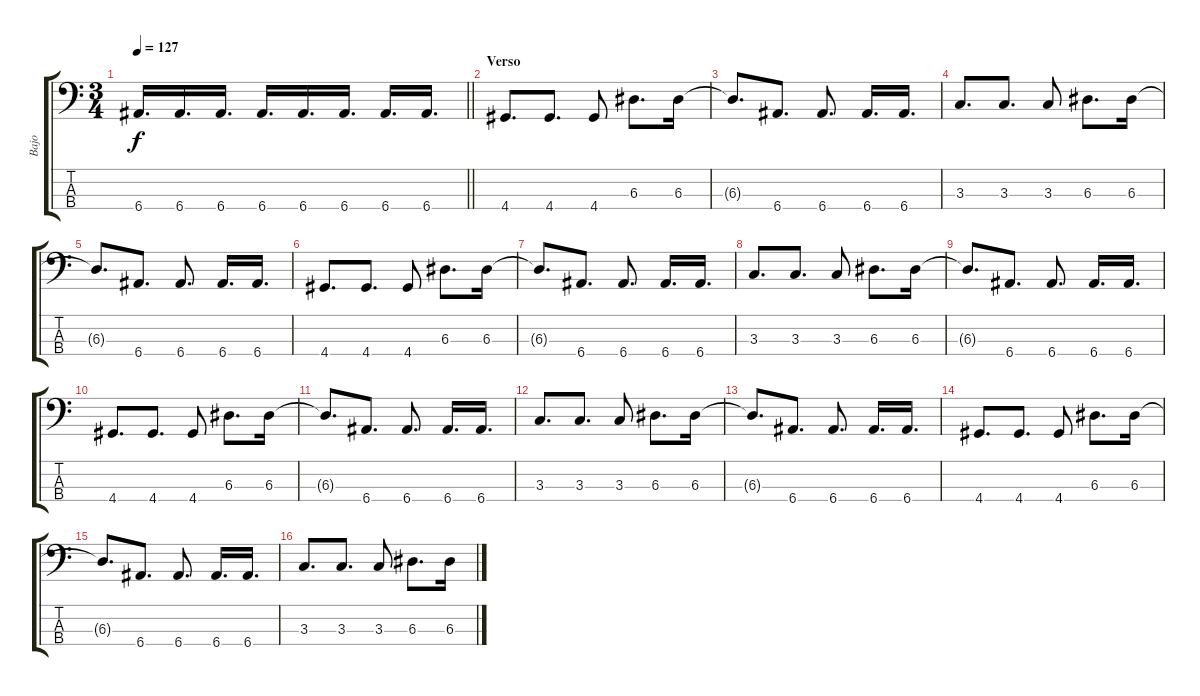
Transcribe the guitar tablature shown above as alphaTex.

\track ("Bajo" "Bajo") {instrument electricbasspick}
\staff {score tabs}
\tuning (G2 D2 A1 E1) {hide}
\ts (3 4)
\tempo 127
\clef f4
\barLineRight lightlight
\ks c
6.4.16{d dy f} 6.4.16{d} 6.4.16{d} 6.4.16{d} 6.4.16{d} 6.4.16{d} 6.4.16{d} 6.4.16{d} |
\section ("" "Verso")
4.4.8{d} 4.4.8{d} 4.4.8 6.3.8{d} 6.3.16 |
6.3{t}.8{d} 6.4.8{d} 6.4.8{d} 6.4.16{d} 6.4.16{d} |
3.3.8{d} 3.3.8{d} 3.3.8 6.3.8{d} 6.3.16 |
6.3{t}.8{d} 6.4.8{d} 6.4.8{d} 6.4.16{d} 6.4.16{d} |
4.4.8{d} 4.4.8{d} 4.4.8 6.3.8{d} 6.3.16 |
6.3{t}.8{d} 6.4.8{d} 6.4.8{d} 6.4.16{d} 6.4.16{d} |
3.3.8{d} 3.3.8{d} 3.3.8 6.3.8{d} 6.3.16 |
6.3{t}.8{d} 6.4.8{d} 6.4.8{d} 6.4.16{d} 6.4.16{d} |
4.4.8{d} 4.4.8{d} 4.4.8 6.3.8{d} 6.3.16 |
6.3{t}.8{d} 6.4.8{d} 6.4.8{d} 6.4.16{d} 6.4.16{d} |
3.3.8{d} 3.3.8{d} 3.3.8 6.3.8{d} 6.3.16 |
6.3{t}.8{d} 6.4.8{d} 6.4.8{d} 6.4.16{d} 6.4.16{d} |
4.4.8{d} 4.4.8{d} 4.4.8 6.3.8{d} 6.3.16 |
6.3{t}.8{d} 6.4.8{d} 6.4.8{d} 6.4.16{d} 6.4.16{d} |
3.3.8{d} 3.3.8{d} 3.3.8 6.3.8{d} 6.3.16
